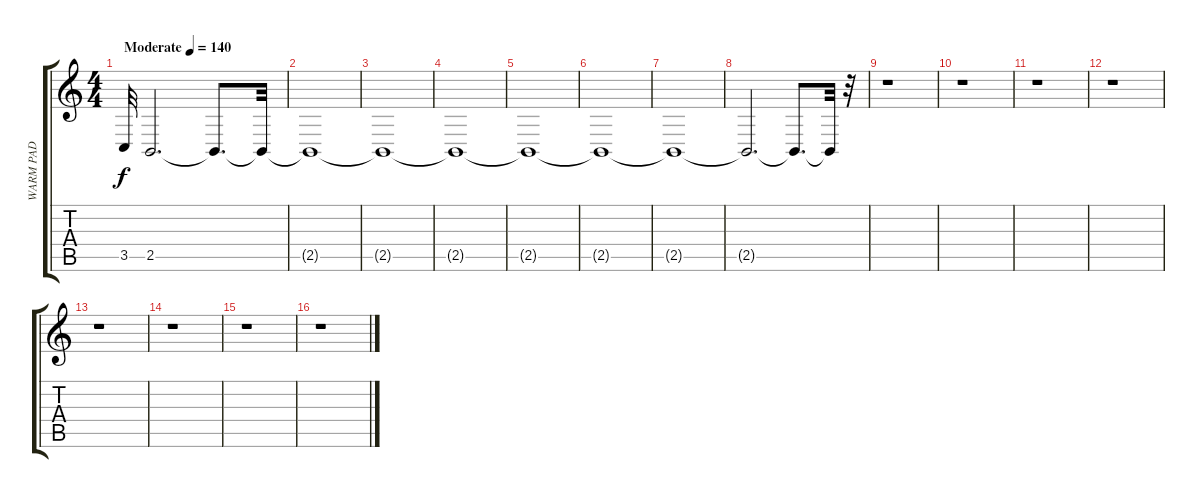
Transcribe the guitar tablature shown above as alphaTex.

\track ("WARM PAD" "WARM PAD") {instrument pad2warm}
\staff {score tabs}
\tuning (E4 B3 G3 D3 A2 E2) {hide}
\ts (4 4)
\tempo (140 "Moderate")
\clef g2
\ks c
3.5.32{dy f instrument pad2warm} 2.5.2{d} 2.5{t}.8{d} 2.5{t}.32 |
2.5{t}.1 |
2.5{t}.1 |
2.5{t}.1 |
2.5{t}.1 |
2.5{t}.1 |
2.5{t}.1 |
2.5{t}.2{d} 2.5{t}.8{d} 2.5{t}.32 r.32 |
r.1 |
r.1 |
r.1 |
r.1 |
r.1 |
r.1 |
r.1 |
r.1
